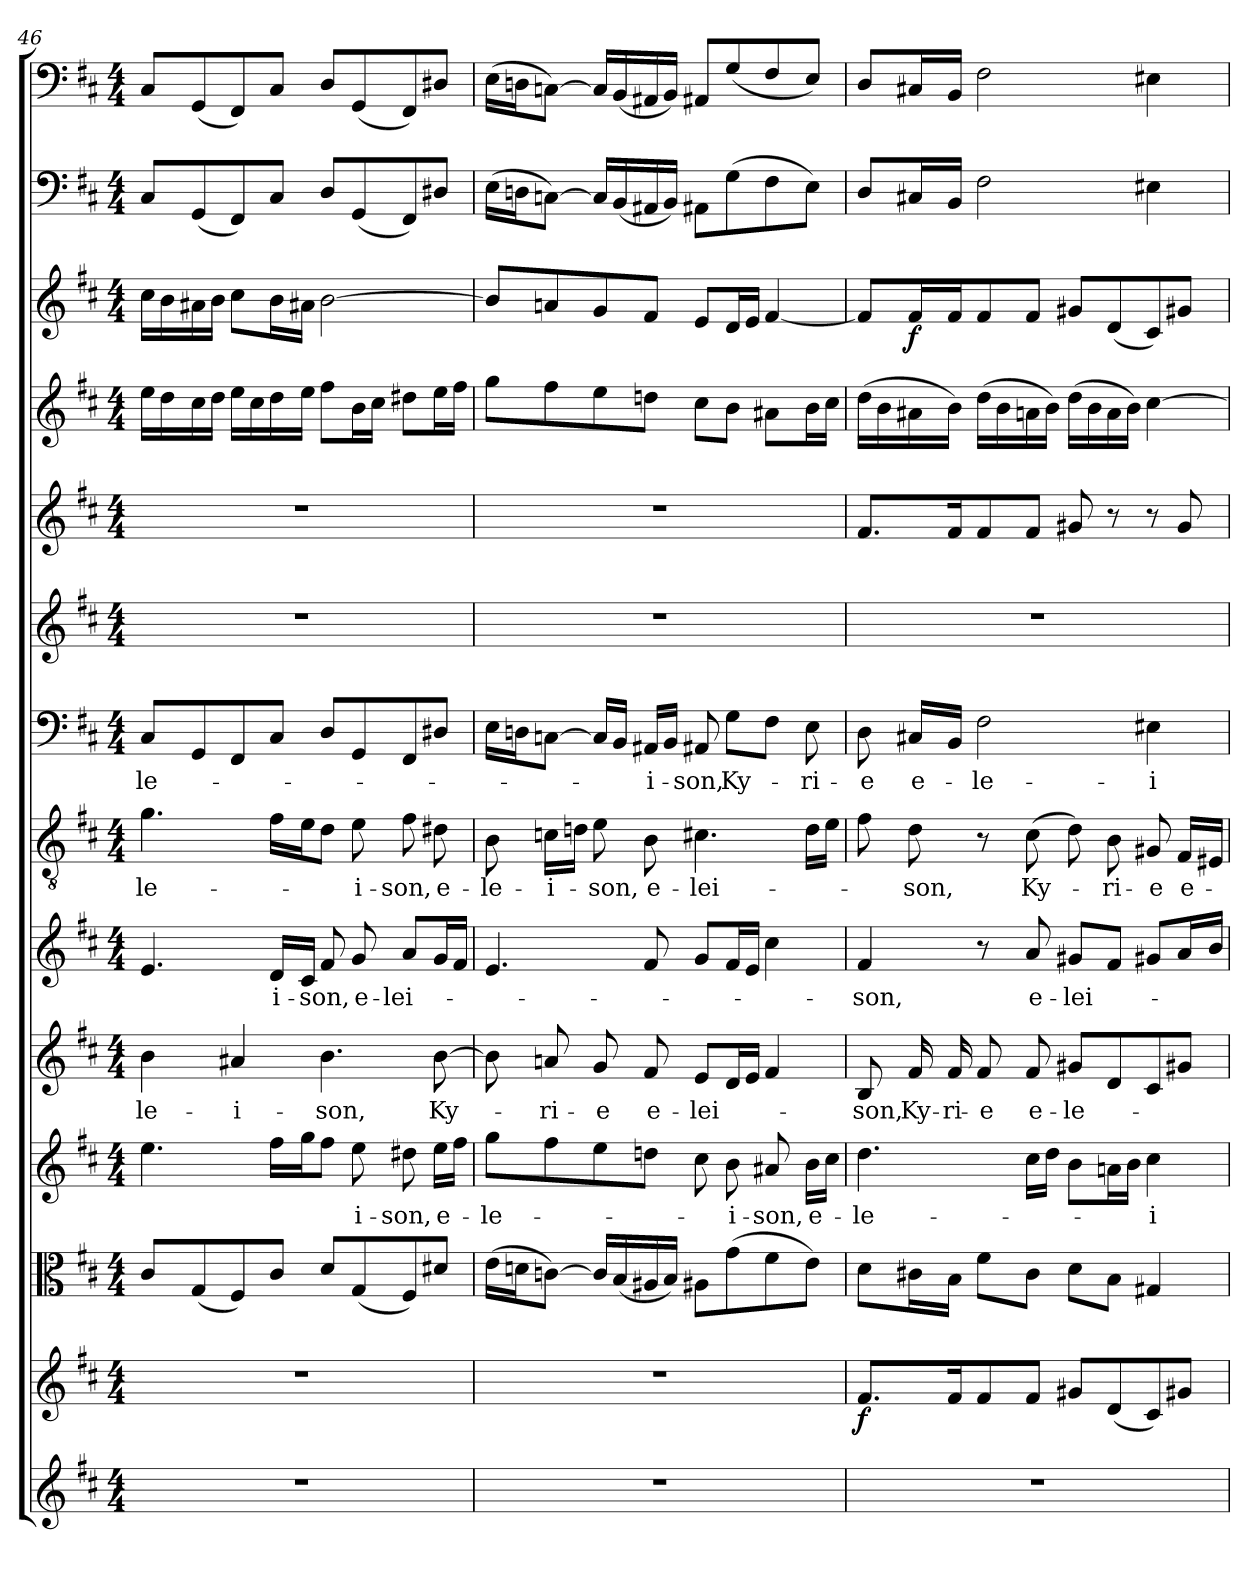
**kern	**kern	**dynam	**kern	**kern	**text	**kern	**text	**kern	**text	**kern	**text	**kern	**text	**kern	**kern	**kern	**kern	**dynam	**kern	**kern
*part14	*part13	*part13	*part12	*part11	*part11	*part10	*part10	*part9	*part9	*part8	*part8	*part7	*part7	*part6	*part5	*part4	*part3	*part3	*part2	*part1
*staff14	*staff13	*staff13	*staff12	*staff11	*staff11	*staff10	*staff10	*staff9	*staff9	*staff8	*staff8	*staff7	*staff7	*staff6	*staff5	*staff4	*staff3	*staff3	*staff2	*staff1
*clefG2	*clefG2	*	*clefC3	*clefG2	*	*clefG2	*	*clefG2	*	*clefGv2	*	*clefF4	*	*clefG2	*clefG2	*clefG2	*clefG2	*	*clefF4	*clefF4
*k[f#c#]	*k[f#c#]	*	*k[f#c#]	*k[f#c#]	*	*k[f#c#]	*	*k[f#c#]	*	*k[f#c#]	*	*k[f#c#]	*	*k[f#c#]	*k[f#c#]	*k[f#c#]	*k[f#c#]	*	*k[f#c#]	*k[f#c#]
*b:	*b:	*	*b:	*b:	*	*b:	*	*b:	*	*b:	*	*b:	*	*b:	*b:	*b:	*b:	*	*b:	*b:
*M4/4	*M4/4	*	*M4/4	*M4/4	*	*M4/4	*	*M4/4	*	*M4/4	*	*M4/4	*	*M4/4	*M4/4	*M4/4	*M4/4	*	*M4/4	*M4/4
=46	=46	=46	=46	=46	=46	=46	=46	=46	=46	=46	=46	=46	=46	=46	=46	=46	=46	=46	=46	=46
1r	1r	.	8c#/L	4.ee\	.	4b\	-le-	4.e/	.	4.g\	-le-	8C#/L	-le-	1r	1r	16ee\LL	16cc#\LL	.	8C#/L	8C#/L
.	.	.	.	.	.	.	.	.	.	.	.	.	.	.	.	16dd\	16b\	.	.	.
.	.	.	(8G/	.	.	.	.	.	.	.	.	8GG/	.	.	.	16cc#\	16a#X\	.	(8GG/	(8GG/
.	.	.	.	.	.	.	.	.	.	.	.	.	.	.	.	16dd\JJ	16b\JJ	.	.	.
.	.	.	8F#/)	.	.	4a#X/	-i-	.	.	.	.	8FF#/	.	.	.	16ee\LL	8cc#\L	.	8FF#/)	8FF#/)
.	.	.	.	.	.	.	.	.	.	.	.	.	.	.	.	16cc#\	.	.	.	.
.	.	.	8c#/J	16ff#\LL	.	.	.	16d/LL	-i-	16f#\LL	.	8C#/J	.	.	.	16dd\	16b\L	.	8C#/J	8C#/J
.	.	.	.	16gg\J	.	.	.	16c#/JJ	.	16e\J	.	.	.	.	.	16ee\JJ	16a#X\JJ	.	.	.
.	.	.	8d/L	8ff#\J	.	4.b\	-son,	8f#/	-son,	8d\J	.	8D/L	.	.	.	8ff#\L	[2b\	.	8D/L	8D/L
.	.	.	(8G/	8ee\	-i-	.	.	8g/	e-	8e\	-i-	8GG/	.	.	.	16b\L	.	.	(8GG/	(8GG/
.	.	.	.	.	.	.	.	.	.	.	.	.	.	.	.	16cc#\JJ	.	.	.	.
.	.	.	8F#/)	8dd#X\	-son,	.	.	8a/L	-lei-	8f#\	-son,	8FF#/	.	.	.	8dd#X\L	.	.	8FF#/)	8FF#/)
.	.	.	8d#X/J	16ee\LL	e-	[8b\	Ky-	16g/L	.	8d#X\	e-	8D#X/J	.	.	.	16ee\L	.	.	8D#X/J	8D#X/J
.	.	.	.	16ff#\JJ	.	.	.	16f#/JJ	.	.	.	.	.	.	.	16ff#\JJ	.	.	.	.
=47	=47	=47	=47	=47	=47	=47	=47	=47	=47	=47	=47	=47	=47	=47	=47	=47	=47	=47	=47	=47
1r	1r	.	(16e\LL	8gg\L	-le-	8b\]	.	4.e/	.	8B\	-le-	16E\LL	.	1r	1r	8gg\L	8b/L]	.	(16E\LL	(16E\LL
.	.	.	16dn\J	.	.	.	.	.	.	.	.	16Dn\J	.	.	.	.	.	.	16Dn\J	16Dn\J
.	.	.	[8cn\J)	8ff#\	.	8an/	-ri-	.	.	16cn\LL	-i-	[8Cn\J	.	.	.	8ff#\	8an/	.	[8Cn\J)	[8Cn\J)
.	.	.	.	.	.	.	.	.	.	16dn\JJ	.	.	.	.	.	.	.	.	.	.
.	.	.	16c/LL]	8ee\	.	8g/	-e	.	.	8e\	-son,	16C/LL]	.	.	.	8ee\	8g/	.	16C/LL]	16C/LL]
.	.	.	(16B/	.	.	.	.	.	.	.	.	16BB/JJ	.	.	.	.	.	.	(16BB/	(16BB/
.	.	.	16A#X/	8ddn\J	.	8f#/	e-	8f#/	.	8B\	e-	16AA#X/LL	-i-	.	.	8ddn\J	8f#/J	.	16AA#X/	16AA#X/
.	.	.	16B/JJ)	.	.	.	.	.	.	.	.	16BB/JJ	.	.	.	.	.	.	16BB/JJ)	16BB/JJ)
.	.	.	8A#X\L	8cc#\	.	8e/L	-lei-	8g/L	.	4.c#X\	-lei-	8AA#X/	-son,	.	.	8cc#\L	8e/L	.	8AA#X\L	8AA#X/L
.	.	.	(8g\	8b\	-i-	16d/L	.	16f#/L	.	.	.	8G\L	Ky-	.	.	8b\J	16d/L	.	(8G\	(8G/
.	.	.	.	.	.	16e/JJ	.	16e/JJ	.	.	.	.	.	.	.	.	16e/JJ	.	.	.
.	.	.	8f#\	8a#X/	-son,	4f#/	.	4cc#\	.	.	.	8F#\J	.	.	.	8a#X\L	[4f#/	.	8F#\	8F#/
.	.	.	8e\J)	16b\LL	e-	.	.	.	.	16d\LL	.	8E\	-ri-	.	.	16b\L	.	.	8E\J)	8E/J)
.	.	.	.	16cc#\JJ	.	.	.	.	.	16e\JJ	.	.	.	.	.	16cc#\JJ	.	.	.	.
=48	=48	=48	=48	=48	=48	=48	=48	=48	=48	=48	=48	=48	=48	=48	=48	=48	=48	=48	=48	=48
1r	8.f#/L	f	8d\L	4.dd\	-le-	8B/	-son,	4f#/	-son,	8f#\	.	8D\	-e	1r	8.f#/L	(16dd\LL	8f#/L]	.	8D/L	8D/L
.	.	.	.	.	.	.	.	.	.	.	.	.	.	.	.	16b\	.	.	.	.
.	.	.	16c#X\L	.	.	16f#/	Ky-	.	.	8d\	-son,	16C#X/LL	e-	.	.	16a#X\	16f#/L	f	16C#X/L	16C#X/L
.	16f#/K	.	16B\JJ	.	.	16f#/	-ri-	.	.	.	.	16BB/JJ	.	.	16f#/K	16b\JJ)	16f#/J	.	16BB/JJ	16BB/JJ
.	8f#/	.	8f#\L	.	.	8f#/	-e	8r	.	8r	.	2F#\	-le-	.	8f#/	(16dd\LL	8f#/	.	2F#\	2F#\
.	.	.	.	.	.	.	.	.	.	.	.	.	.	.	.	16b\	.	.	.	.
.	8f#/J	.	8c#\J	16cc#\LL	.	8f#/	e-	8a/	e-	(8c#\	Ky-	.	.	.	8f#/J	16an\	8f#/J	.	.	.
.	.	.	.	16dd\JJ	.	.	.	.	.	.	.	.	.	.	.	16b\JJ)	.	.	.	.
.	8g#X/L	.	8d\L	8b\L	.	8g#X/L	-le-	8g#X/L	-lei-	8d\)	.	.	.	.	8g#X/	(16dd\LL	8g#X/L	.	.	.
.	.	.	.	.	.	.	.	.	.	.	.	.	.	.	.	16b\	.	.	.	.
.	(8d/	.	8B\J	16an\L	.	8d/	.	8f#/J	.	8B\	-ri-	.	.	.	8r	16a\	(8d/	.	.	.
.	.	.	.	16b\JJ	.	.	.	.	.	.	.	.	.	.	.	16b\JJ)	.	.	.	.
.	8c#/)	.	4G#X/	4cc#\	-i-	8c#/	.	8g#X/L	.	8G#X/	-e	4E#X\	-i-	.	8r	[4cc#\	8c#/)	.	4E#X\	4E#X\
.	8g#X/J	.	.	.	.	8g#X/J	.	16a/L	.	16F#/LL	e-	.	.	.	8g#/	.	8g#X/J	.	.	.
.	.	.	.	.	.	.	.	16b/JJ	.	16E#X/JJ	.	.	.	.	.	.	.	.	.	.
=	=	=	=	=	=	=	=	=	=	=	=	=	=	=	=	=	=	=	=	=
*-	*-	*-	*-	*-	*-	*-	*-	*-	*-	*-	*-	*-	*-	*-	*-	*-	*-	*-	*-	*-
